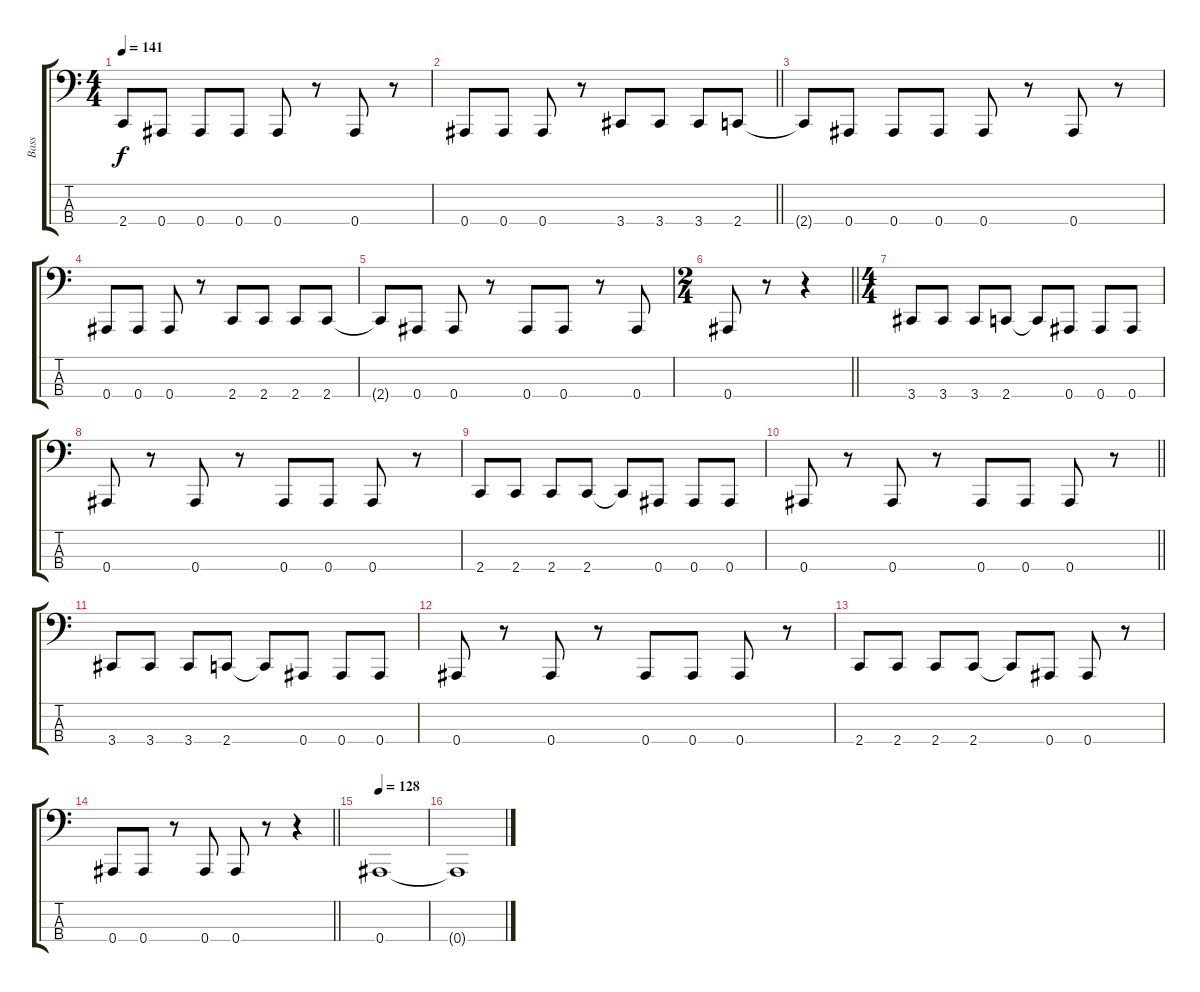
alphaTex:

\track ("Bass" "Bass") {instrument electricbassfinger}
\staff {score tabs}
\tuning (Eb2 Bb1 F1 Bb0) {hide}
\ts (4 4)
\tempo 141
\clef f4
\ks c
2.4{t}.8{dy f} 0.4.8 0.4.8 0.4.8 0.4.8 r.8 0.4.8 r.8 |
\barLineRight lightlight
0.4.8 0.4.8 0.4.8 r.8 3.4.8 3.4.8 3.4.8 2.4.8 |
2.4{t}.8 0.4.8 0.4.8 0.4.8 0.4.8 r.8 0.4.8 r.8 |
0.4.8 0.4.8 0.4.8 r.8 2.4.8 2.4.8 2.4.8 2.4.8 |
2.4{t}.8 0.4.8 0.4.8 r.8 0.4.8 0.4.8 r.8 0.4.8 |
\ts (2 4)
\barLineRight lightlight
0.4.8 r.8 r.4 |
\ts (4 4)
3.4.8 3.4.8 3.4.8 2.4.8 2.4{t}.8 0.4.8 0.4.8 0.4.8 |
0.4.8 r.8 0.4.8 r.8 0.4.8 0.4.8 0.4.8 r.8 |
2.4.8 2.4.8 2.4.8 2.4.8 2.4{t}.8 0.4.8 0.4.8 0.4.8 |
\barLineRight lightlight
0.4.8 r.8 0.4.8 r.8 0.4.8 0.4.8 0.4.8 r.8 |
3.4.8 3.4.8 3.4.8 2.4.8 2.4{t}.8 0.4.8 0.4.8 0.4.8 |
0.4.8 r.8 0.4.8 r.8 0.4.8 0.4.8 0.4.8 r.8 |
2.4.8 2.4.8 2.4.8 2.4.8 2.4{t}.8 0.4.8 0.4.8 r.8 |
\barLineRight lightlight
0.4.8 0.4.8 r.8 0.4.8 0.4.8 r.8 r.4 |
\tempo 128
0.4.1 |
0.4{t}.1
